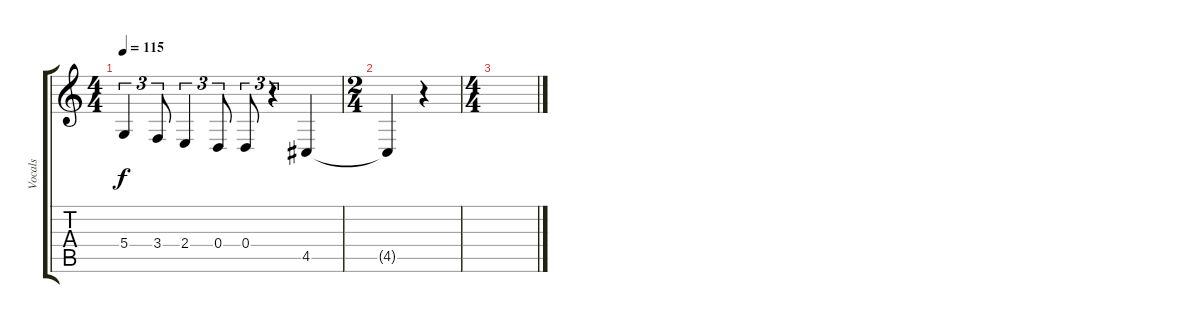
\track ("Vocals" "Vocals") {instrument choiraahs}
\staff {score tabs}
\tuning (E4 B3 G3 D3 A2 E2) {hide}
\ts (4 4)
\tempo 115
\clef g2
\ks c
5.4.4{tu (3 2) dy f} 3.4.8{tu (3 2)} 2.4.4{tu (3 2)} 0.4.8{tu (3 2)} 0.4.8{tu (3 2)} r.4{tu (3 2)} 4.5.4 |
\ts (2 4)
4.5{t}.4 r.4 |
\ts (4 4)
